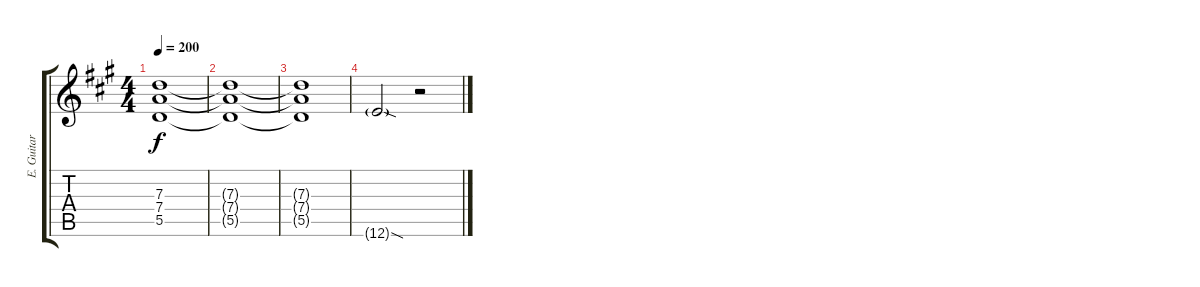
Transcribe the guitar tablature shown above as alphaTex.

\track ("E. Guitar III" "E. Guitar ") {instrument overdrivenguitar}
\staff {score tabs}
\tuning (E4 B3 G3 D3 A2 E2) {hide}
\ts (4 4)
\tempo 200
\clef g2
\ks a
(7.3{t} 7.4{t} 5.5{t}).1{dy f} |
(7.3{t} 7.4{t} 5.5{t}).1 |
(7.3{t} 7.4{t} 5.5{t}).1 |
12.6{sod g}.2 r.2
